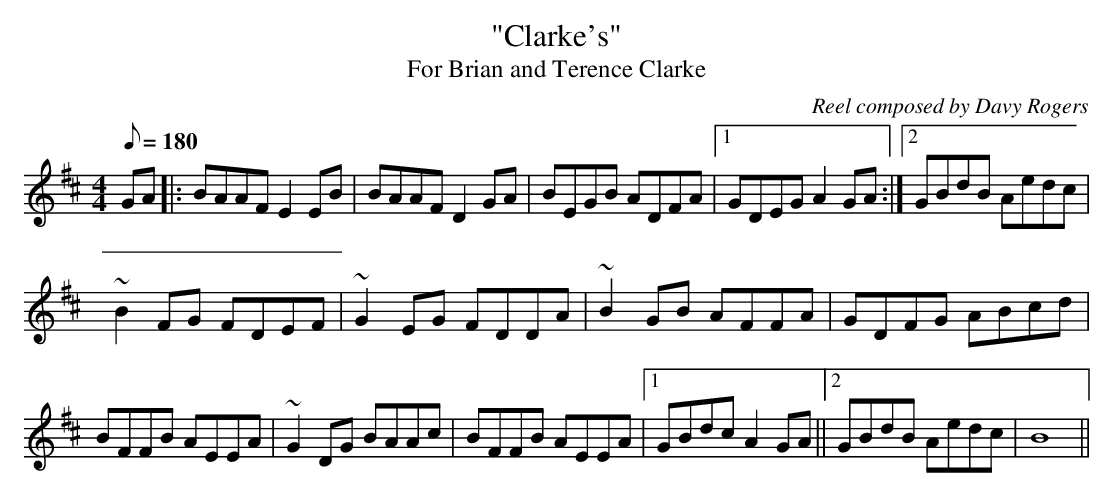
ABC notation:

X:1
T:"Clarke's"
T:For Brian and Terence Clarke
C:Reel composed by Davy Rogers
L:1/8
Q:180
K:D
M:4/4
GA |: BAAF E2 EB | BAAF D2 GA | BEGB ADFA |1 GDEG A2 GA :|2 GBdB Aedc |
~B2 FG FDEF | ~G2 EG FDDA | ~B2 GB AFFA | GDFG ABcd |
BFFB AEEA | ~G2 DG BAAc | BFFB AEEA |1 GBdc A2 GA ||2 GBdB Aedc | B8 ||
